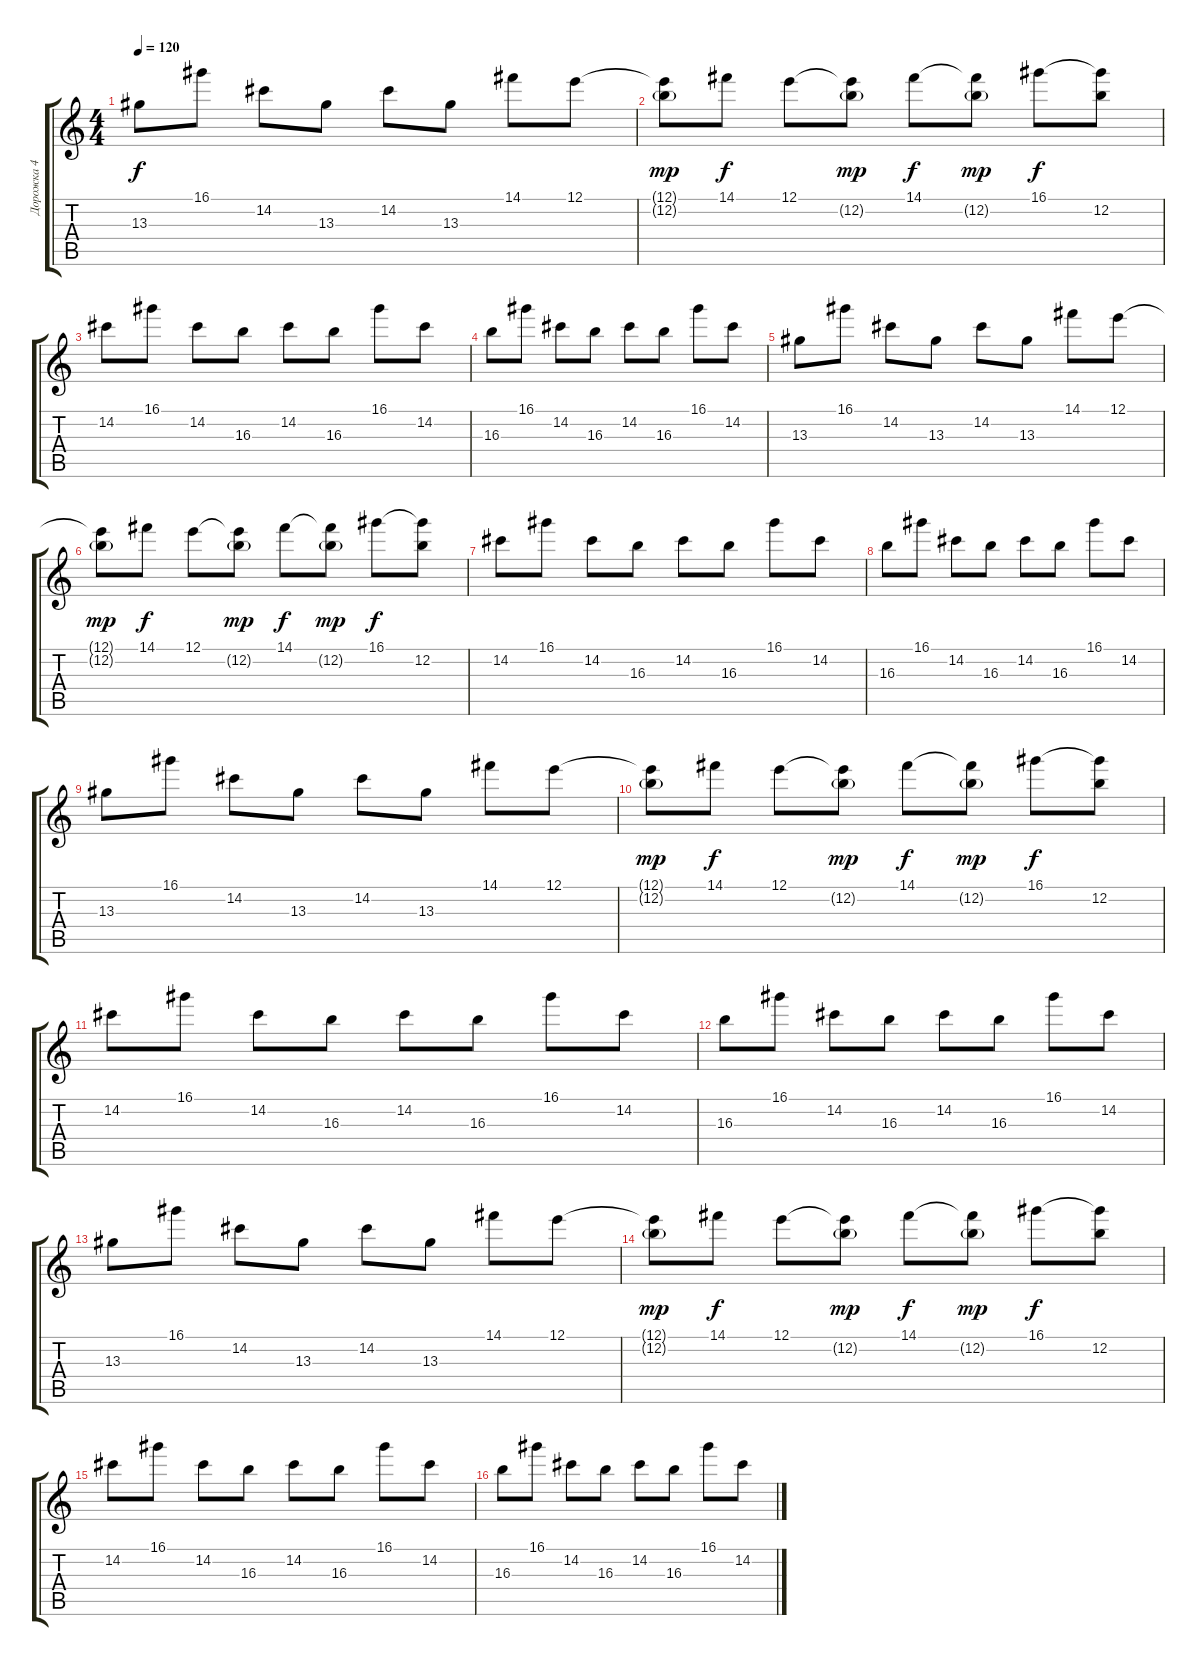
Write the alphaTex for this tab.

\track ("Дорожка 4" "Дорожка 4") {instrument electricguitarclean}
\staff {score tabs}
\tuning (E4 B3 G3 D3 A2 E2) {hide}
\ts (4 4)
\tempo 120
\clef g2
\ks c
13.3.8{dy f} 16.1.8 14.2.8 13.3.8 14.2.8 13.3.8 14.1.8 12.1.8 |
(12.1{t} 12.2{g}).8{dy mp} 14.1.8{dy f} 12.1.8 (12.1{t} 12.2{g}).8{dy mp} 14.1.8{dy f} (14.1{t} 12.2{g}).8{dy mp} 16.1.8{dy f} (16.1{t} 12.2).8 |
14.2.8 16.1.8 14.2.8 16.3.8 14.2.8 16.3.8 16.1.8 14.2.8 |
16.3.8 16.1.8 14.2.8 16.3.8 14.2.8 16.3.8 16.1.8 14.2.8 |
13.3.8 16.1.8 14.2.8 13.3.8 14.2.8 13.3.8 14.1.8 12.1.8 |
(12.1{t} 12.2{g}).8{dy mp} 14.1.8{dy f} 12.1.8 (12.1{t} 12.2{g}).8{dy mp} 14.1.8{dy f} (14.1{t} 12.2{g}).8{dy mp} 16.1.8{dy f} (16.1{t} 12.2).8 |
14.2.8 16.1.8 14.2.8 16.3.8 14.2.8 16.3.8 16.1.8 14.2.8 |
16.3.8 16.1.8 14.2.8 16.3.8 14.2.8 16.3.8 16.1.8 14.2.8 |
13.3.8 16.1.8 14.2.8 13.3.8 14.2.8 13.3.8 14.1.8 12.1.8 |
(12.1{t} 12.2{g}).8{dy mp} 14.1.8{dy f} 12.1.8 (12.1{t} 12.2{g}).8{dy mp} 14.1.8{dy f} (14.1{t} 12.2{g}).8{dy mp} 16.1.8{dy f} (16.1{t} 12.2).8 |
14.2.8 16.1.8 14.2.8 16.3.8 14.2.8 16.3.8 16.1.8 14.2.8 |
16.3.8 16.1.8 14.2.8 16.3.8 14.2.8 16.3.8 16.1.8 14.2.8 |
13.3.8 16.1.8 14.2.8 13.3.8 14.2.8 13.3.8 14.1.8 12.1.8 |
(12.1{t} 12.2{g}).8{dy mp} 14.1.8{dy f} 12.1.8 (12.1{t} 12.2{g}).8{dy mp} 14.1.8{dy f} (14.1{t} 12.2{g}).8{dy mp} 16.1.8{dy f} (16.1{t} 12.2).8 |
14.2.8 16.1.8 14.2.8 16.3.8 14.2.8 16.3.8 16.1.8 14.2.8 |
16.3.8 16.1.8 14.2.8 16.3.8 14.2.8 16.3.8 16.1.8 14.2.8
